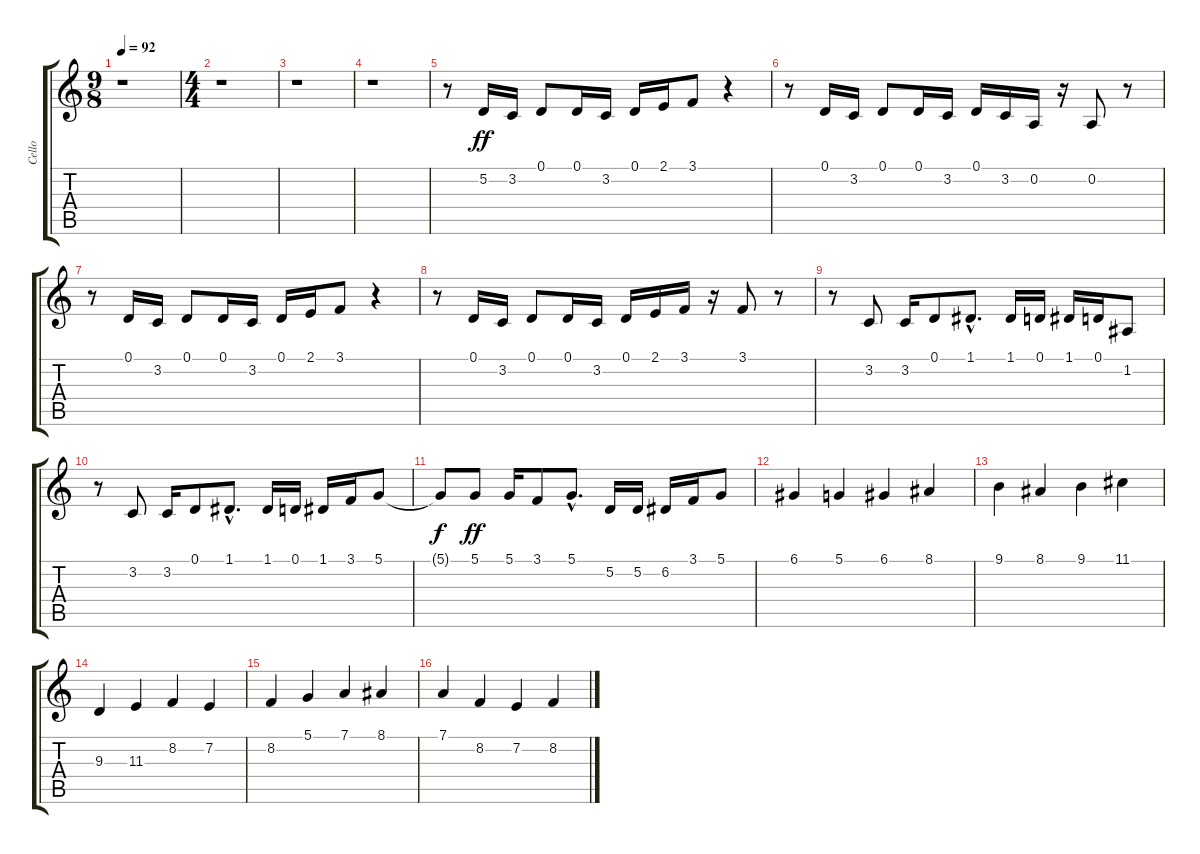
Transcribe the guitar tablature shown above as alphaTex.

\track ("Cello" "Cello") {instrument cello}
\staff {score tabs}
\tuning (D4 A3 F3 C3 G2 C2) {hide}
\ts (9 8)
\tempo 92
\clef g2
\ks c
r.1{dy ff instrument cello} |
\ts (4 4)
r.1 |
r.1 |
r.1 |
r.8 5.2.16 3.2.16 0.1.8 0.1.16 3.2.16 0.1.16 2.1.16 3.1.8 r.4 |
r.8 0.1.16 3.2.16 0.1.8 0.1.16 3.2.16 0.1.16 3.2.16 0.2.16 r.16 0.2.8 r.8 |
r.8 0.1.16 3.2.16 0.1.8 0.1.16 3.2.16 0.1.16 2.1.16 3.1.8 r.4 |
r.8 0.1.16 3.2.16 0.1.8 0.1.16 3.2.16 0.1.16 2.1.16 3.1.16 r.16 3.1.8 r.8 |
r.8 3.2.8 3.2.16 0.1.8 1.1{hac}.8{d} 1.1.16 0.1.16 1.1.16 0.1.16 1.2.8 |
r.8 3.2.8 3.2.16 0.1.8 1.1{hac}.8{d} 1.1.16 0.1.16 1.1.16 3.1.16 5.1.8 |
5.1{t}.8{dy f} 5.1.8{dy ff} 5.1.16 3.1.8 5.1{hac}.8{d} 5.2.16 5.2.16 6.2.16 3.1.16 5.1.8 |
6.1.4 5.1.4 6.1.4 8.1.4 |
9.1.4 8.1.4 9.1.4 11.1.4 |
9.3.4 11.3.4 8.2.4 7.2.4 |
8.2.4 5.1.4 7.1.4 8.1.4 |
7.1.4 8.2.4 7.2.4 8.2.4
